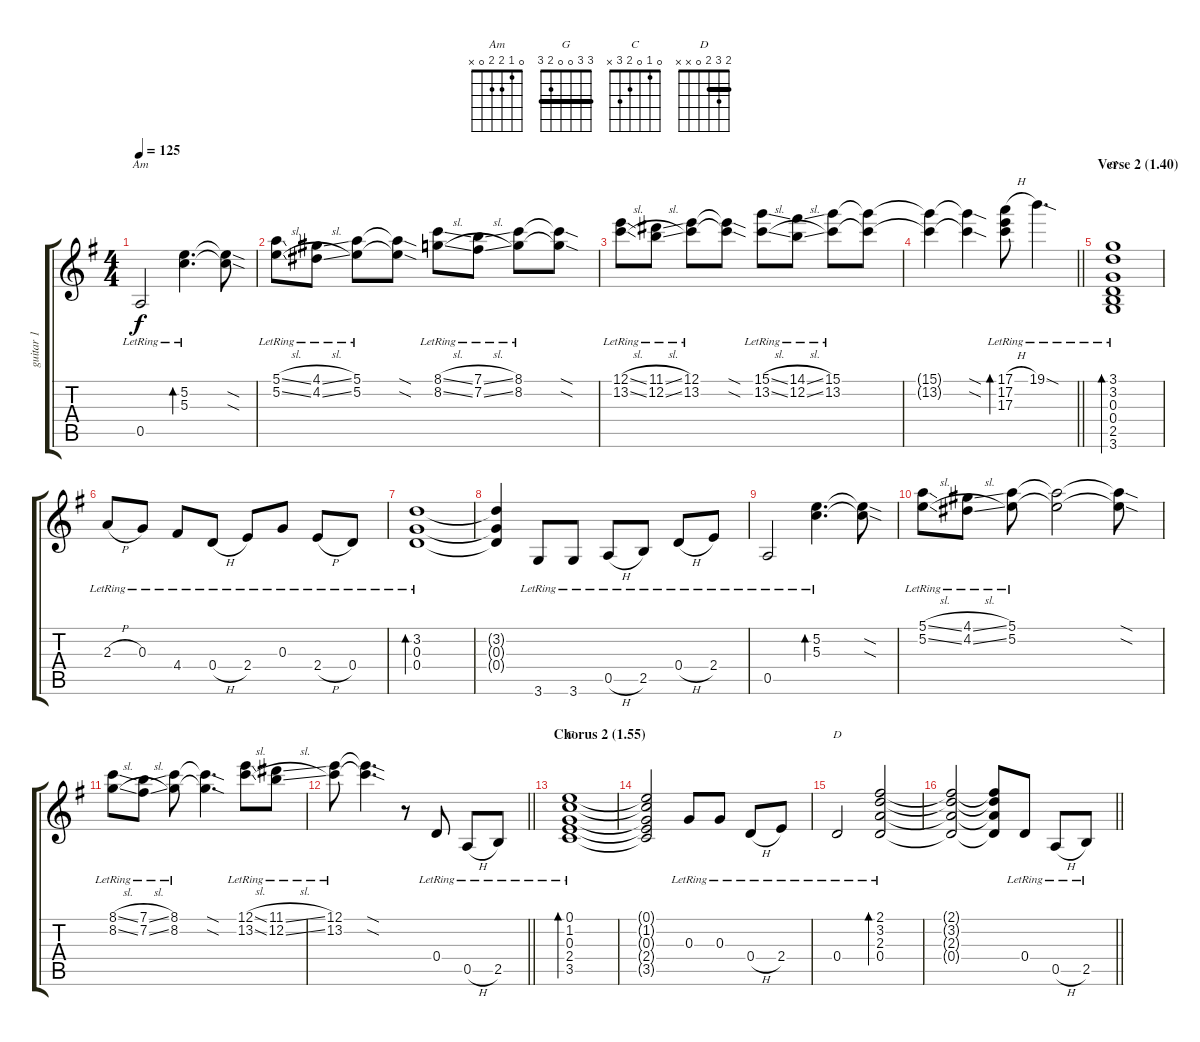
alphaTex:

\track ("guitar 1" "guitar 1") {instrument electricguitarjazz}
\staff {score tabs}
\tuning (E4 B3 G3 D3 A2 E2) {hide}
\chord ("Am" 0 1 2 2 0 x)
\chord ("G" 3 3 0 0 2 3) {barre 3}
\chord ("C" 0 1 0 2 3 x)
\chord ("D" 2 3 2 0 x x) {barre 2}
\ts (4 4)
\tempo 125
\clef g2
\ks g
0.5{lr}.2{ch "Am" dy f} (5.2{lr} 5.3{lr}).4{d bd 30} (5.2{sod t} 5.3{sod t}).8 |
(5.1{sl lr} 5.2{sl lr}).8 (4.1{sl lr} 4.2{sl lr}).8 (5.1{lr} 5.2{lr}).8 (5.1{sod t} 5.2{sod t}).8 (8.1{sl lr} 8.2{sl lr}).8 (7.1{sl lr} 7.2{sl lr}).8 (8.1{lr} 8.2{lr}).8 (8.1{sod t} 8.2{sod t}).8 |
(12.1{sl lr} 13.2{sl lr}).8 (11.1{sl lr} 12.2{sl lr}).8 (12.1{lr} 13.2{lr}).8 (12.1{sod t} 13.2{sod t}).8 (15.1{sl lr} 13.2{sl lr}).8 (14.1{sl lr} 12.2{sl lr}).8 (15.1{lr} 13.2{lr}).8 (15.1{t} 13.2{t}).8 |
\barLineRight lightlight
(15.1{t} 13.2{t}).4 (15.1{sod t} 13.2{sod t}).4 (17.1{h lr} 17.2{lr} 17.3{lr}).8{bd 30} 19.1{sod lr}.4{d} |
\section ("" "Verse 2 (1.40)")
(3.1{lr} 3.2{lr} 0.3{lr} 0.4{lr} 2.5{lr} 3.6{lr}).1{bd 30 ch "G"} |
2.3{h lr}.8 0.3{lr}.8 4.4{lr}.8 0.4{h lr}.8 2.4{lr}.8 0.3{lr}.8 2.4{h lr}.8 0.4{lr}.8 |
(3.2{lr} 0.3{lr} 0.4{lr}).1{bd 30} |
(3.2{t} 0.3{t} 0.4{t}).4 3.6{lr}.8 3.6{lr}.8 0.5{h lr}.8 2.5{lr}.8 0.4{h lr}.8 2.4{lr}.8 |
0.5{lr}.2 (5.2{lr} 5.3{lr}).4{d bd 30} (5.2{sod t} 5.3{sod t}).8 |
(5.1{sl lr} 5.2{sl lr}).8 (4.1{sl lr} 4.2{sl lr}).8 (5.1{lr} 5.2{lr}).8 (5.1{t} 5.2{t}).2 (5.1{sod t} 5.2{sod t}).8 |
(8.1{sl lr} 8.2{sl lr}).8 (7.1{sl lr} 7.2{sl lr}).8 (8.1{lr} 8.2{lr}).8 (8.1{sod t} 8.2{sod t}).4{d} (12.1{sl lr} 13.2{sl lr}).8 (11.1{sl lr} 12.2{sl lr}).8 |
\barLineRight lightlight
(12.1{lr} 13.2{lr}).8 (12.1{sod t} 13.2{sod t}).4{d} r.8 0.4{lr}.8 0.5{h lr}.8 2.5{lr}.8 |
\section ("" "Chorus 2 (1.55)")
(0.1{lr} 1.2{lr} 0.3{lr} 2.4{lr} 3.5{lr}).1{bd 30 ch "C"} |
(0.1{t} 1.2{t} 0.3{t} 2.4{t} 3.5{t}).2 0.3{lr}.8 0.3{lr}.8 0.4{h lr}.8 2.4{lr}.8 |
0.4{lr}.2{ch "D"} (2.1{lr} 3.2{lr} 2.3{lr} 0.4{lr}).2{bd 30} |
\barLineRight lightlight
(2.1{t} 3.2{t} 2.3{t} 0.4{t}).2 (2.1{t} 3.2{t} 2.3{t} 0.4{t}).8 0.4{lr}.8 0.5{h lr}.8 2.5{lr}.8
